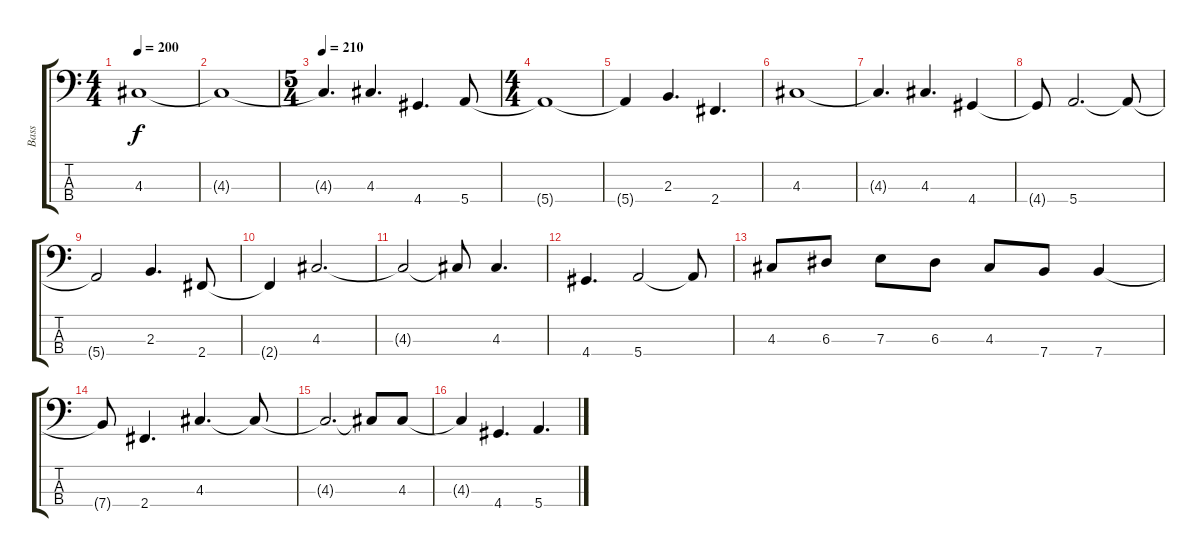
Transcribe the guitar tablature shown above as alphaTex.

\track ("Bass" "Bass") {instrument electricbasspick}
\staff {score tabs}
\tuning (G2 D2 A1 E1) {hide}
\ts (4 4)
\tempo 200
\clef f4
\ks c
4.3{t}.1{dy f} |
4.3{t}.1 |
\ts (5 4)
\tempo 210
4.3{t}.4{d} 4.3.4{d} 4.4.4{d} 5.4.8 |
\ts (4 4)
5.4{t}.1 |
5.4{t}.4 2.3.4{d} 2.4.4{d} |
4.3.1 |
4.3{t}.4{d} 4.3.4{d} 4.4.4 |
4.4{t}.8 5.4.2{d} 5.4{t}.8 |
5.4{t}.2 2.3.4{d} 2.4.8 |
2.4{t}.4 4.3.2{d} |
4.3{t}.2 4.3{t}.8 4.3.4{d} |
4.4.4{d} 5.4.2 5.4{t}.8 |
4.3.8 6.3.8 7.3.8 6.3.8 4.3.8 7.4.8 7.4.4 |
7.4{t}.8 2.4.4{d} 4.3.4{d} 4.3{t}.8 |
4.3{t}.2{d} 4.3{t}.8 4.3.8 |
4.3{t}.4 4.4.4{d} 5.4.4{d}
